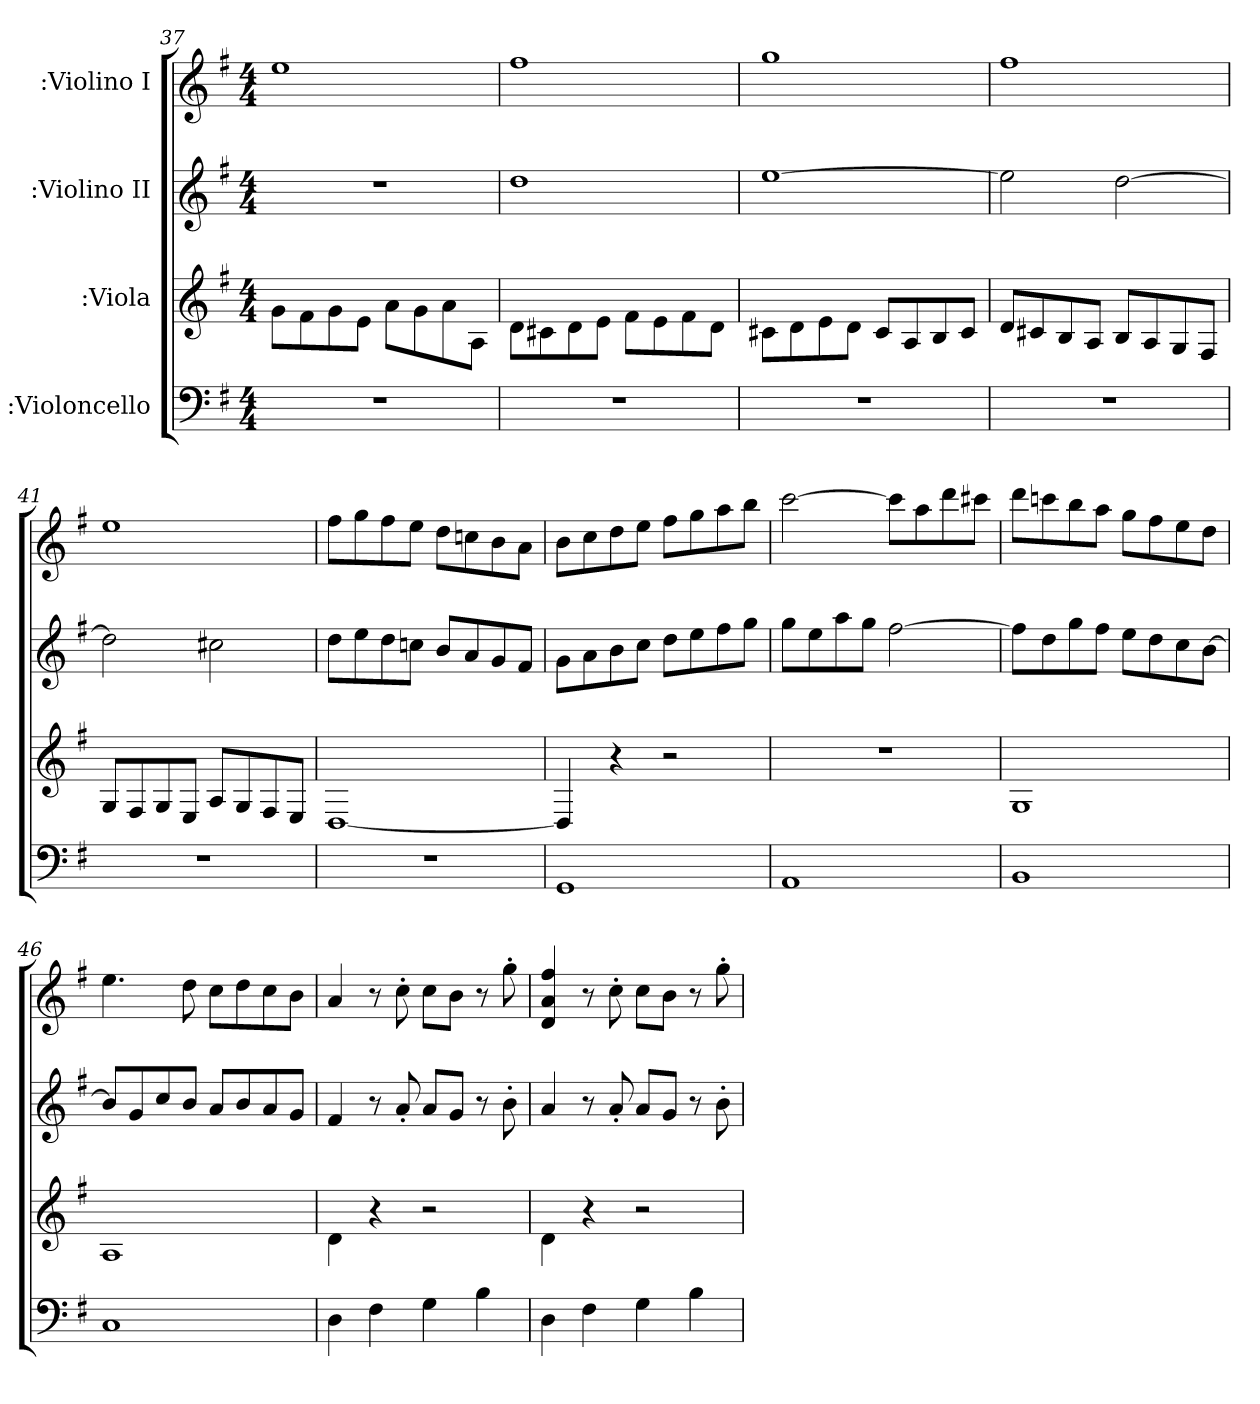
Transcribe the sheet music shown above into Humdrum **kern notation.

**kern	**kern	**kern	**kern
*part4	*part3	*part2	*part1
*staff4	*staff3	*staff2	*staff1
*I":Violoncello	*I":Viola	*I":Violino II	*I":Violino I
*clefF4	*	*clefG2	*clefG2
*k[f#]	*k[f#]	*k[f#]	*k[f#]
*G:	*G:	*G:	*G:
*M4/4	*M4/4	*M4/4	*M4/4
=37	=37	=37	=37
1r	8g\L	1r	1ee\
.	8f#\	.	.
.	8g\	.	.
.	8e\J	.	.
.	8a\L	.	.
.	8g\	.	.
.	8a\	.	.
.	8A\J	.	.
=38	=38	=38	=38
1r	8d\L	1dd\	1ff#\
.	8c#X\	.	.
.	8d\	.	.
.	8e\J	.	.
.	8f#\L	.	.
.	8e\	.	.
.	8f#\	.	.
.	8d\J	.	.
=39	=39	=39	=39
1r	8c#X\L	[1ee\	1gg\
.	8d\	.	.
.	8e\	.	.
.	8d\J	.	.
.	8c#/L	.	.
.	8A/	.	.
.	8B/	.	.
.	8c#/J	.	.
=40	=40	=40	=40
1r	8d/L	2ee\]	1ff#\
.	8c#X/	.	.
.	8B/	.	.
.	8A/J	.	.
.	8B/L	[2dd\	.
.	8A/	.	.
.	8G/	.	.
.	8F#/J	.	.
=41	=41	=41	=41
1r	8G/L	2dd\]	1ee\
.	8F#/	.	.
.	8G/	.	.
.	8E/J	.	.
.	8A/L	2cc#X\	.
.	8G/	.	.
.	8F#/	.	.
.	8E/J	.	.
=42	=42	=42	=42
1r	[1D/	8dd\L	8ff#\L
.	.	8ee\	8gg\
.	.	8dd\	8ff#\
.	.	8ccn\J	8ee\J
.	.	8b/L	8dd\L
.	.	8a/	8ccn\
.	.	8g/	8b\
.	.	8f#/J	8a\J
=43	=43	=43	=43
1GG/	4D/]	8g\L	8b\L
.	.	8a\	8cc\
.	4r	8b\	8dd\
.	.	8cc\J	8ee\J
.	2r	8dd\L	8ff#\L
.	.	8ee\	8gg\
.	.	8ff#\	8aa\
.	.	8gg\J	8bb\J
=44	=44	=44	=44
1AA/	1r	8gg\L	[2ccc\
.	.	8ee\	.
.	.	8aa\	.
.	.	8gg\J	.
.	.	[2ff#\	8ccc\L]
.	.	.	8aa\
.	.	.	8ddd\
.	.	.	8ccc#X\J
=45	=45	=45	=45
1BB/	1G/	8ff#\L]	8ddd\L
.	.	8dd\	8cccn\
.	.	8gg\	8bb\
.	.	8ff#\J	8aa\J
.	.	8ee\L	8gg\L
.	.	8dd\	8ff#\
.	.	8cc\	8ee\
.	.	[8b\J	8dd\J
=46	=46	=46	=46
1C/	1A/	8b/L]	4.ee\
.	.	8g/	.
.	.	8cc/	.
.	.	8b/J	8dd\
.	.	8a/L	8cc\L
.	.	8b/	8dd\
.	.	8a/	8cc\
.	.	8g/J	8b\J
=47	=47	=47	=47
4D\	4d\	4f#/	4a/
4F#\	4r	8r	8r
.	.	8a'>/	8cc'>\
4G\	2r	8a/L	8cc\L
.	.	8g/J	8b\J
4B\	.	8r	8r
.	.	8b'>\	8gg'>\
=48	=48	=48	=48
4D\	4d\	4a/	4ff#/ 4a/ 4d/
4F#\	4r	8r	8r
.	.	8a'>/	8cc'>\
4G\	2r	8a/L	8cc\L
.	.	8g/J	8b\J
4B\	.	8r	8r
.	.	8b'>\	8gg'>\
=	=	=	=
*-	*-	*-	*-
